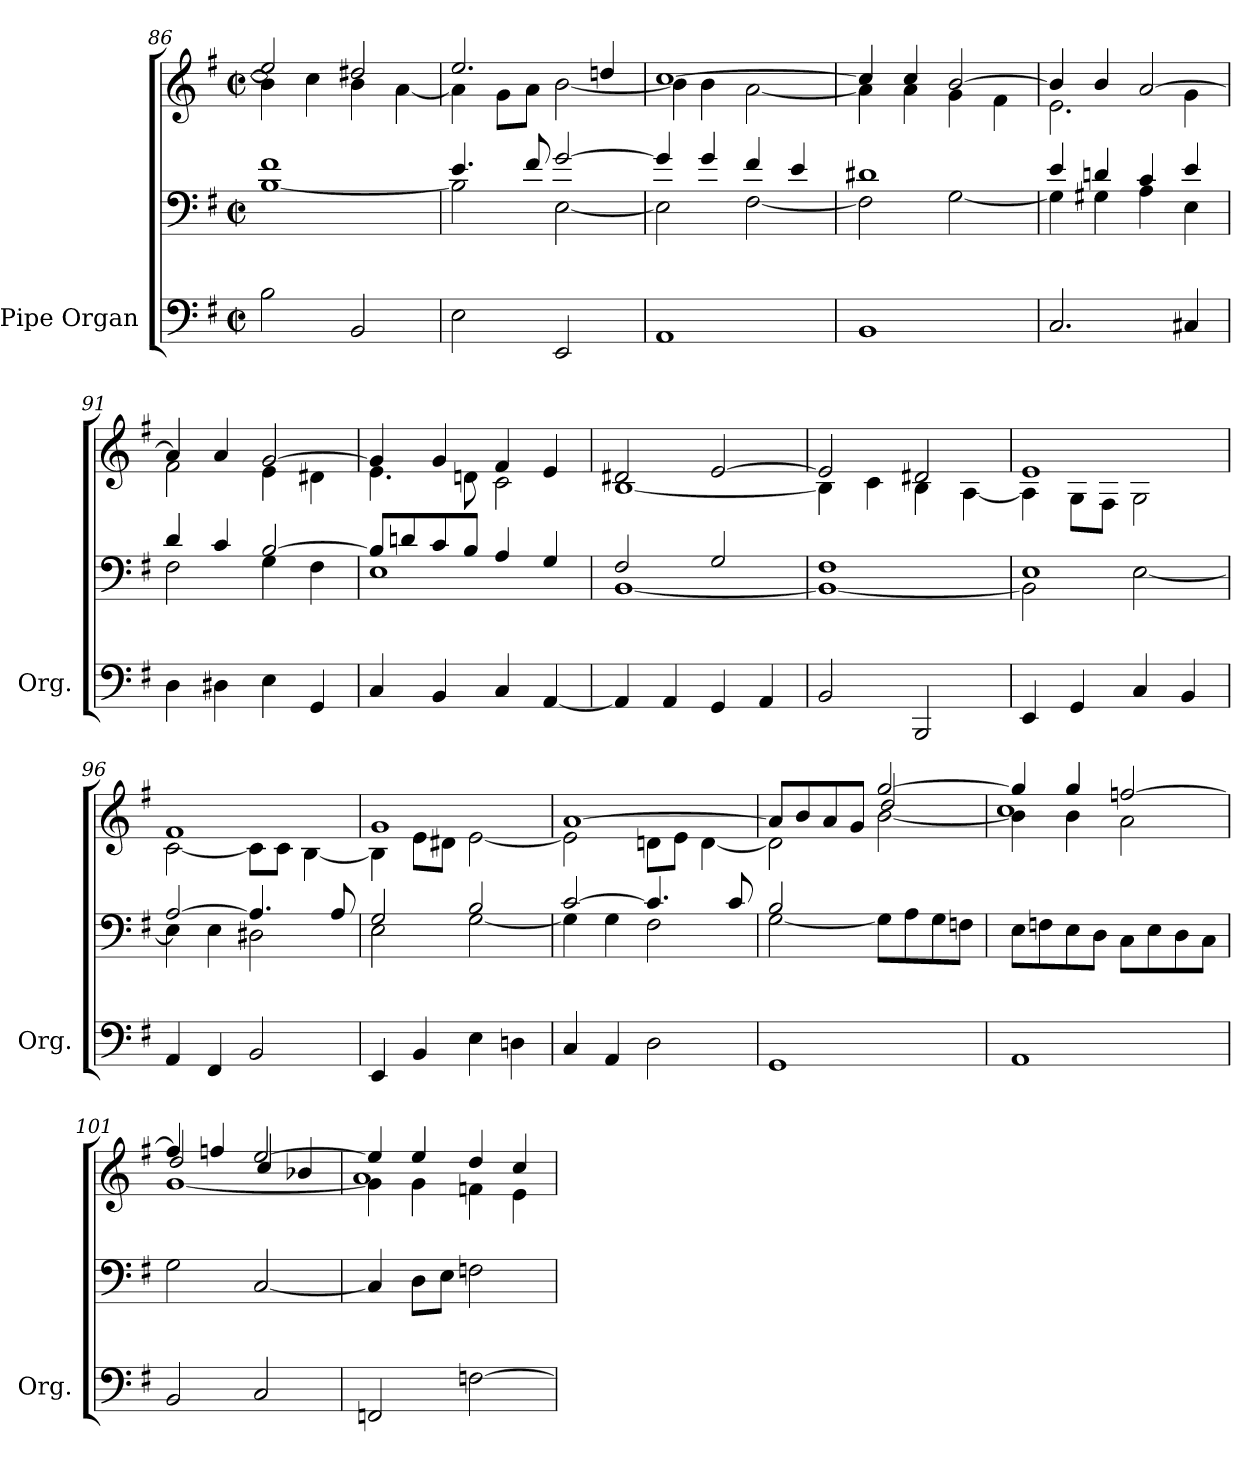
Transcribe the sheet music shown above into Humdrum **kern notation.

**kern	**kern	**kern
*part1	*part1	*part1
*staff3	*staff2	*staff1
*I"Pipe Organ	*	*
*I'Org.	*	*
*clefF4	*clefF4	*clefG2
*k[f#]	*k[f#]	*k[f#]
*M2/2	*M2/2	*M2/2
*met(c|)	*met(c|)	*met(c|)
=86	=86	=86
*	*^	*^
2B\	1f#	[1B	2ee/]	4b\]
.	.	.	.	4cc\
2BB/	.	.	2dd#X/	4b\
.	.	.	.	[4a\
=87	=87	=87	=87	=87
2E\	4.e/	2B\]	2.ee/	4a\]
.	.	.	.	8g\L
.	8f#/	.	.	8a\J
2EE/	[2g/	[2E\	.	[2b\
.	.	.	4ddn/	.
=88	=88	=88	=88	=88
1AA	4g/]	2E\]	[1cc	4b\]
.	4g/	.	.	4b\
.	4f#/	[2F#\	.	[2a\
.	4e/	.	.	.
=89	=89	=89	=89	=89
1BB	1d#X	2F#\]	4cc/]	4a\]
.	.	.	4cc/	4a\
.	.	[2G\	[2b/	4g\
.	.	.	.	4f#\
=90	=90	=90	=90	=90
2.C/	4e/	4G\]	4b/]	2.e\
.	4dn/	4G#X\	4b/	.
.	4c/	4A\	[2a/	.
4C#X/	4e/	4E\	.	4g\
!!LO:PB:g=z	!!
=91	=91	=91	=91	=91
4D\	4d/	2F#\	4a/]	2f#\
4D#X\	4c/	.	4a/	.
4E\	[2B/	4G\	[2g/	4e\
4GG/	.	4F#\	.	4d#X\
=92	=92	=92	=92	=92
4C/	8B/L]	1E	4g/]	4.e\
.	8dn/	.	.	.
4BB/	8c/	.	4g/	.
.	8B/J	.	.	8dn\
4C/	4A/	.	4f#/	2c\
[4AA/	4G/	.	4e/	.
=93	=93	=93	=93	=93
4AA/]	2F#/	[1BB	2d#X/	[1B
4AA/	.	.	.	.
4GG/	2G/	.	[2e/	.
4AA/	.	.	.	.
=94	=94	=94	=94	=94
2BB/	1F#	1BB_	2e/]	4B\]
.	.	.	.	4c\
2BBB/	.	.	2d#X/	4B\
.	.	.	.	[4A\
=95	=95	=95	=95	=95
4EE/	1E	2BB\]	1e	4A\]
4GG/	.	.	.	8G\L
.	.	.	.	8F#\J
4C/	.	[2E\	.	2G\
4BB/	.	.	.	.
=96	=96	=96	=96	=96
4AA/	[2A/	4E\]	1f#	[2c\
4FF#/	.	4E\	.	.
2BB/	4.A/]	2D#X\	.	8c\L]
.	.	.	.	8c\J
.	.	.	.	[4B\
.	8A/	.	.	.
!!LO:LB:g=z	!!
=97	=97	=97	=97	=97
4EE/	2G/	2E\	1g	4B\]
4BB/	.	.	.	8e\L
.	.	.	.	8d#X\J
4E\	2B/	[2G\	.	[2e\
4Dn\	.	.	.	.
=98	=98	=98	=98	=98
4C/	[2c/	4G\]	[1a	2e\]
4AA/	.	4G\	.	.
2D\	4.c/]	2F#\	.	8dn\L
.	.	.	.	8e\J
.	.	.	.	[4d\
.	8c/	.	.	.
=99	=99	=99	=99	=99
*	*	*	*	*^
1GG	2B/	[2G\	8a/L]	2d\]	2ryy
.	.	.	8b/	.	.
.	.	.	8a/	.	.
.	.	.	8g/J	.	.
.	8G\L]	2ryy	[2gg/	[2b\	2dd/
.	8A\	.	.	.	.
.	8G\	.	.	.	.
.	8Fn\J	.	.	.	.
*	*v	*v	*	*	*
=100	=100	=100	=100	=100
1AA	8E\L	4gg/]	4b\]	1cc
.	8Fn\	.	.	.
.	8E\	4gg/	4b\	.
.	8D\J	.	.	.
.	8C\L	[2ffn/	2a\	.
.	8E\	.	.	.
.	8D\	.	.	.
.	8C\J	.	.	.
=101	=101	=101	=101	=101
2BB/	2G\	4ff/]	[1g	2dd/
.	.	4ffn/	.	.
2C/	[2C/	[2ee/	.	4cc/
.	.	.	.	4b-X/
!!LO:LB:g=z	!!	!!
=102	=102	=102	=102	=102
2FFn/	4C/]	4ee/]	4g\]	1a
.	8D\L	4ee/	4g\	.
.	8E\J	.	.	.
[2Fn\	2Fn\	4dd/	4fn\	.
.	.	4cc/	4e\	.
*	*	*v	*v	*v
=	=	=
*-	*-	*-
